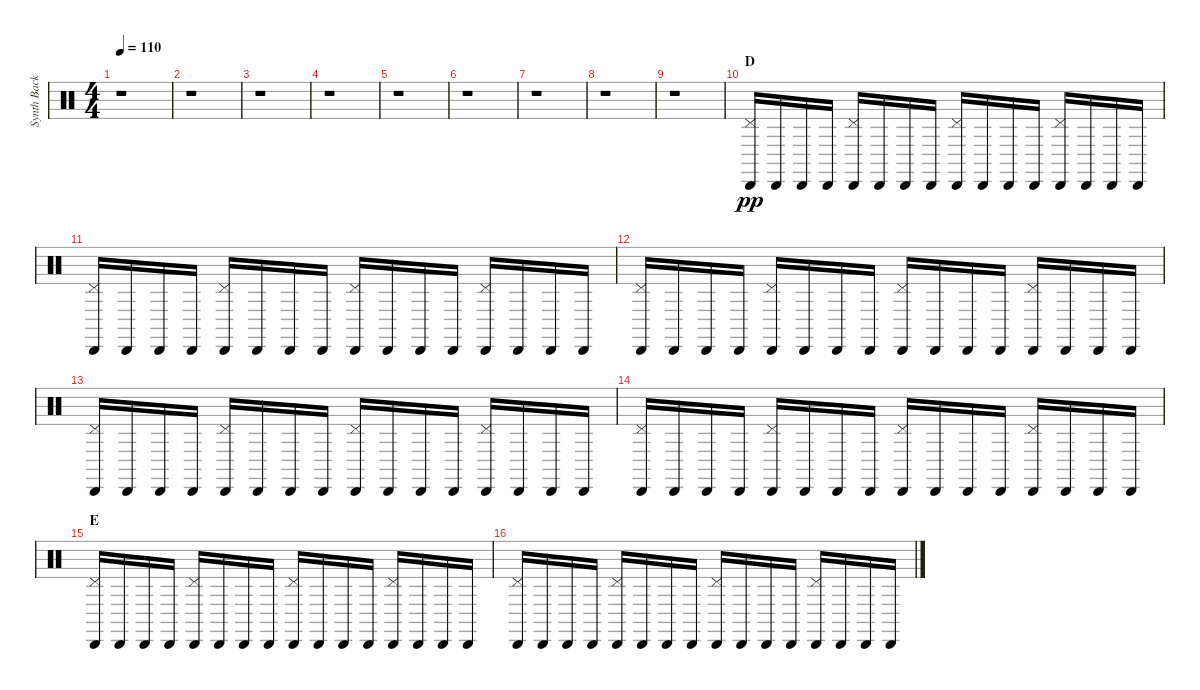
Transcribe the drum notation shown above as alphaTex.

\track ("Synth Background Rhythm" "Synth Back") {instrument percussion}
\staff {score}
\articulation defaults
\ts (4 4)
\tempo 110
\clef neutral
\ks c
r.1{dy pp} |
r.1 |
r.1 |
r.1 |
r.1 |
r.1 |
r.1 |
r.1 |
r.1 |
\section ("" "D")
("Pedal Hi-Hat (hit)" "Cabasa (hit)").16 "Cabasa (hit)".16 "Cabasa (hit)".16 "Cabasa (hit)".16 ("Pedal Hi-Hat (hit)" "Cabasa (hit)").16 "Cabasa (hit)".16 "Cabasa (hit)".16 "Cabasa (hit)".16 ("Pedal Hi-Hat (hit)" "Cabasa (hit)").16 "Cabasa (hit)".16 "Cabasa (hit)".16 "Cabasa (hit)".16 ("Pedal Hi-Hat (hit)" "Cabasa (hit)").16 "Cabasa (hit)".16 "Cabasa (hit)".16 "Cabasa (hit)".16 |
("Pedal Hi-Hat (hit)" "Cabasa (hit)").16 "Cabasa (hit)".16 "Cabasa (hit)".16 "Cabasa (hit)".16 ("Pedal Hi-Hat (hit)" "Cabasa (hit)").16 "Cabasa (hit)".16 "Cabasa (hit)".16 "Cabasa (hit)".16 ("Pedal Hi-Hat (hit)" "Cabasa (hit)").16 "Cabasa (hit)".16 "Cabasa (hit)".16 "Cabasa (hit)".16 ("Pedal Hi-Hat (hit)" "Cabasa (hit)").16 "Cabasa (hit)".16 "Cabasa (hit)".16 "Cabasa (hit)".16 |
("Pedal Hi-Hat (hit)" "Cabasa (hit)").16 "Cabasa (hit)".16 "Cabasa (hit)".16 "Cabasa (hit)".16 ("Pedal Hi-Hat (hit)" "Cabasa (hit)").16 "Cabasa (hit)".16 "Cabasa (hit)".16 "Cabasa (hit)".16 ("Pedal Hi-Hat (hit)" "Cabasa (hit)").16 "Cabasa (hit)".16 "Cabasa (hit)".16 "Cabasa (hit)".16 ("Pedal Hi-Hat (hit)" "Cabasa (hit)").16 "Cabasa (hit)".16 "Cabasa (hit)".16 "Cabasa (hit)".16 |
("Pedal Hi-Hat (hit)" "Cabasa (hit)").16 "Cabasa (hit)".16 "Cabasa (hit)".16 "Cabasa (hit)".16 ("Pedal Hi-Hat (hit)" "Cabasa (hit)").16 "Cabasa (hit)".16 "Cabasa (hit)".16 "Cabasa (hit)".16 ("Pedal Hi-Hat (hit)" "Cabasa (hit)").16 "Cabasa (hit)".16 "Cabasa (hit)".16 "Cabasa (hit)".16 ("Pedal Hi-Hat (hit)" "Cabasa (hit)").16 "Cabasa (hit)".16 "Cabasa (hit)".16 "Cabasa (hit)".16 |
("Pedal Hi-Hat (hit)" "Cabasa (hit)").16 "Cabasa (hit)".16 "Cabasa (hit)".16 "Cabasa (hit)".16 ("Pedal Hi-Hat (hit)" "Cabasa (hit)").16 "Cabasa (hit)".16 "Cabasa (hit)".16 "Cabasa (hit)".16 ("Pedal Hi-Hat (hit)" "Cabasa (hit)").16 "Cabasa (hit)".16 "Cabasa (hit)".16 "Cabasa (hit)".16 ("Pedal Hi-Hat (hit)" "Cabasa (hit)").16 "Cabasa (hit)".16 "Cabasa (hit)".16 "Cabasa (hit)".16 |
\section ("" "E")
("Pedal Hi-Hat (hit)" "Cabasa (hit)").16 "Cabasa (hit)".16 "Cabasa (hit)".16 "Cabasa (hit)".16 ("Pedal Hi-Hat (hit)" "Cabasa (hit)").16 "Cabasa (hit)".16 "Cabasa (hit)".16 "Cabasa (hit)".16 ("Pedal Hi-Hat (hit)" "Cabasa (hit)").16 "Cabasa (hit)".16 "Cabasa (hit)".16 "Cabasa (hit)".16 ("Pedal Hi-Hat (hit)" "Cabasa (hit)").16 "Cabasa (hit)".16 "Cabasa (hit)".16 "Cabasa (hit)".16 |
("Pedal Hi-Hat (hit)" "Cabasa (hit)").16 "Cabasa (hit)".16 "Cabasa (hit)".16 "Cabasa (hit)".16 ("Pedal Hi-Hat (hit)" "Cabasa (hit)").16 "Cabasa (hit)".16 "Cabasa (hit)".16 "Cabasa (hit)".16 ("Pedal Hi-Hat (hit)" "Cabasa (hit)").16 "Cabasa (hit)".16 "Cabasa (hit)".16 "Cabasa (hit)".16 ("Pedal Hi-Hat (hit)" "Cabasa (hit)").16 "Cabasa (hit)".16 "Cabasa (hit)".16 "Cabasa (hit)".16
